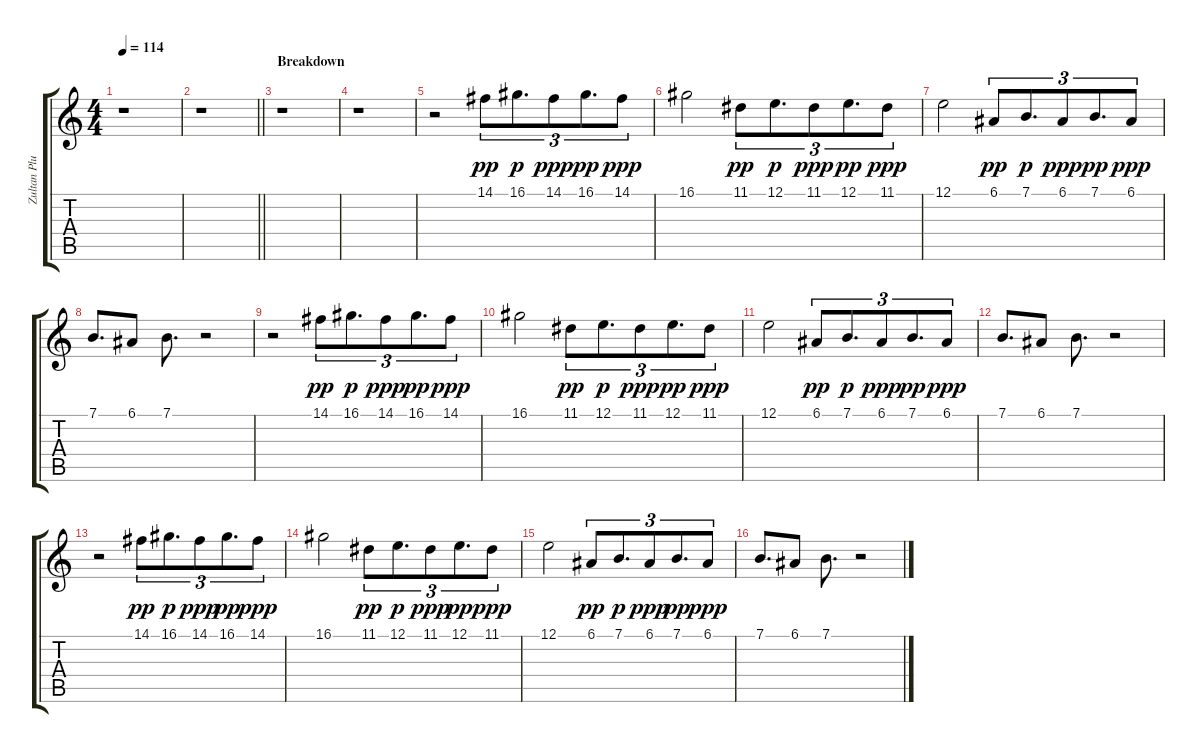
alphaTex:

\track ("Zultan Pluto (Keyboard Echo)" "Zultan Plu") {instrument acousticgrandpiano}
\staff {score tabs}
\tuning (E4 B3 G3 D3 A2 E2) {hide}
\ts (4 4)
\tempo 114
\clef g2
\ks c
r.1{dy ppp} |
\barLineRight lightlight
r.1 |
\section ("" "Breakdown")
r.1 |
r.1 |
r.2 14.1.8{tu (3 2) dy pp} 16.1.8{d tu (3 2) dy p} 14.1.8{tu (3 2) dy ppp} 16.1.8{d tu (3 2) dy pp} 14.1.8{tu (3 2) dy ppp} |
16.1.2 11.1.8{tu (3 2) dy pp} 12.1.8{d tu (3 2) dy p} 11.1.8{tu (3 2) dy ppp} 12.1.8{d tu (3 2) dy pp} 11.1.8{tu (3 2) dy ppp} |
12.1.2 6.1.8{tu (3 2) dy pp} 7.1.8{d tu (3 2) dy p} 6.1.8{tu (3 2) dy ppp} 7.1.8{d tu (3 2) dy pp} 6.1.8{tu (3 2) dy ppp} |
7.1.8{d} 6.1.8 7.1.8{d} r.2 |
r.2 14.1.8{tu (3 2) dy pp} 16.1.8{d tu (3 2) dy p} 14.1.8{tu (3 2) dy ppp} 16.1.8{d tu (3 2) dy pp} 14.1.8{tu (3 2) dy ppp} |
16.1.2 11.1.8{tu (3 2) dy pp} 12.1.8{d tu (3 2) dy p} 11.1.8{tu (3 2) dy ppp} 12.1.8{d tu (3 2) dy pp} 11.1.8{tu (3 2) dy ppp} |
12.1.2 6.1.8{tu (3 2) dy pp} 7.1.8{d tu (3 2) dy p} 6.1.8{tu (3 2) dy ppp} 7.1.8{d tu (3 2) dy pp} 6.1.8{tu (3 2) dy ppp} |
7.1.8{d} 6.1.8 7.1.8{d} r.2 |
r.2 14.1.8{tu (3 2) dy pp} 16.1.8{d tu (3 2) dy p} 14.1.8{tu (3 2) dy ppp} 16.1.8{d tu (3 2) dy pp} 14.1.8{tu (3 2) dy ppp} |
16.1.2 11.1.8{tu (3 2) dy pp} 12.1.8{d tu (3 2) dy p} 11.1.8{tu (3 2) dy ppp} 12.1.8{d tu (3 2) dy pp} 11.1.8{tu (3 2) dy ppp} |
12.1.2 6.1.8{tu (3 2) dy pp} 7.1.8{d tu (3 2) dy p} 6.1.8{tu (3 2) dy ppp} 7.1.8{d tu (3 2) dy pp} 6.1.8{tu (3 2) dy ppp} |
7.1.8{d} 6.1.8 7.1.8{d} r.2
